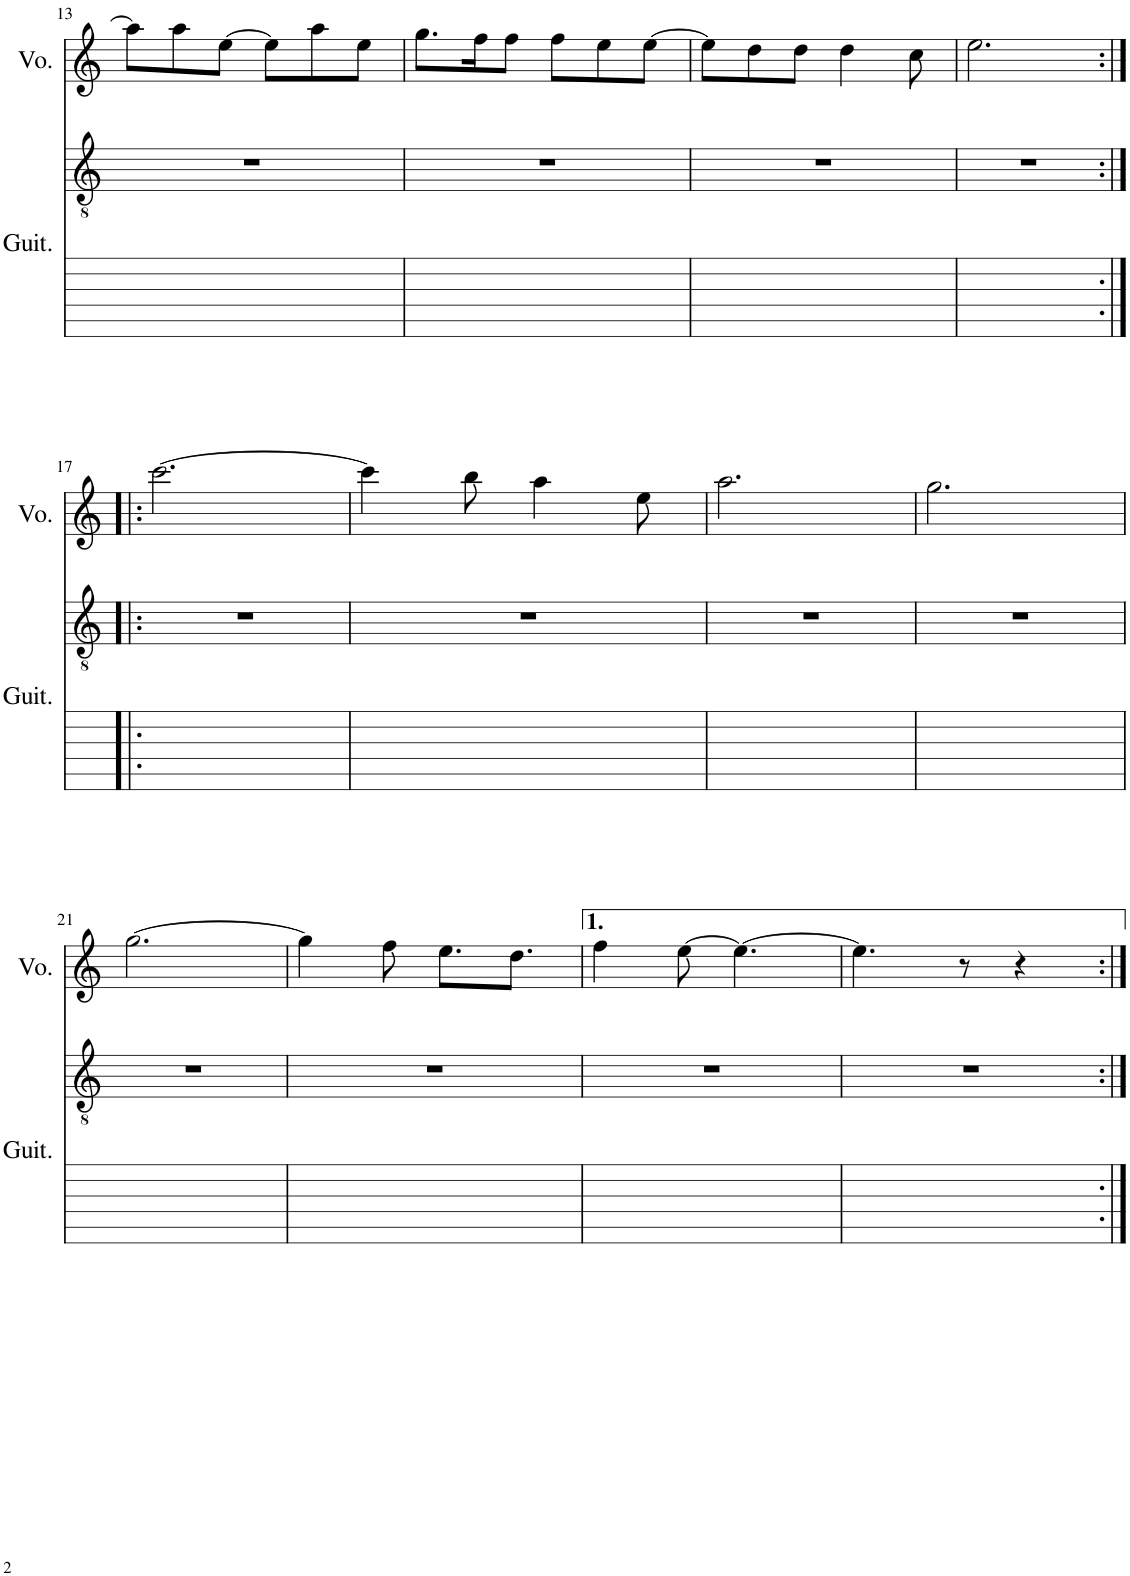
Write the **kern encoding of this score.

**kern	**kern	**kern
*part2	*part2	*part1
*staff3	*staff2	*staff1
*I"Guitarra acústica	*	*I"Voz
*I'Guit.	*	*I'Vo.
!!LO:PB:g=z
*	*clefGv2	*clefG2
*k[]	*k[]	*k[]
*M6/8	*M6/8	*M6/8
=13	=13	=13
2.r	2.r	8aa\L]
.	.	8aa\
.	.	[8ee\J
.	.	8ee\L]
.	.	8aa\
.	.	8ee\J
=14	=14	=14
2.r	2.r	8.gg\L
.	.	16ff\K
.	.	8ff\J
.	.	8ff\L
.	.	8ee\
.	.	[8ee\J
=15	=15	=15
2.r	2.r	8ee\L]
.	.	8dd\
.	.	8dd\J
.	.	4dd\
.	.	8cc\
=16	=16	=16
2.r	2.r	2.ee\
!!LO:LB:g=z
=17:|!|:	=17:|!|:	=17:|!|:
2.r	2.r	[2.ccc\
=18	=18	=18
2.r	2.r	4ccc\]
.	.	8bb\
.	.	4aa\
.	.	8ee\
=19	=19	=19
2.r	2.r	2.aa\
=20	=20	=20
2.r	2.r	2.gg\
!!LO:LB:g=z
=21	=21	=21
2.r	2.r	[2.gg\
=22	=22	=22
2.r	2.r	4gg\]
.	.	8ff\
.	.	8.ee\L
.	.	8.dd\J
=23	=23	=23
2.r	2.r	4ff\
.	.	[8ee\
.	.	4.ee\_
=24	=24	=24
2.r	2.r	4.ee\]
.	.	8r
.	.	4r
=:|!	=:|!	=:|!
*-	*-	*-
